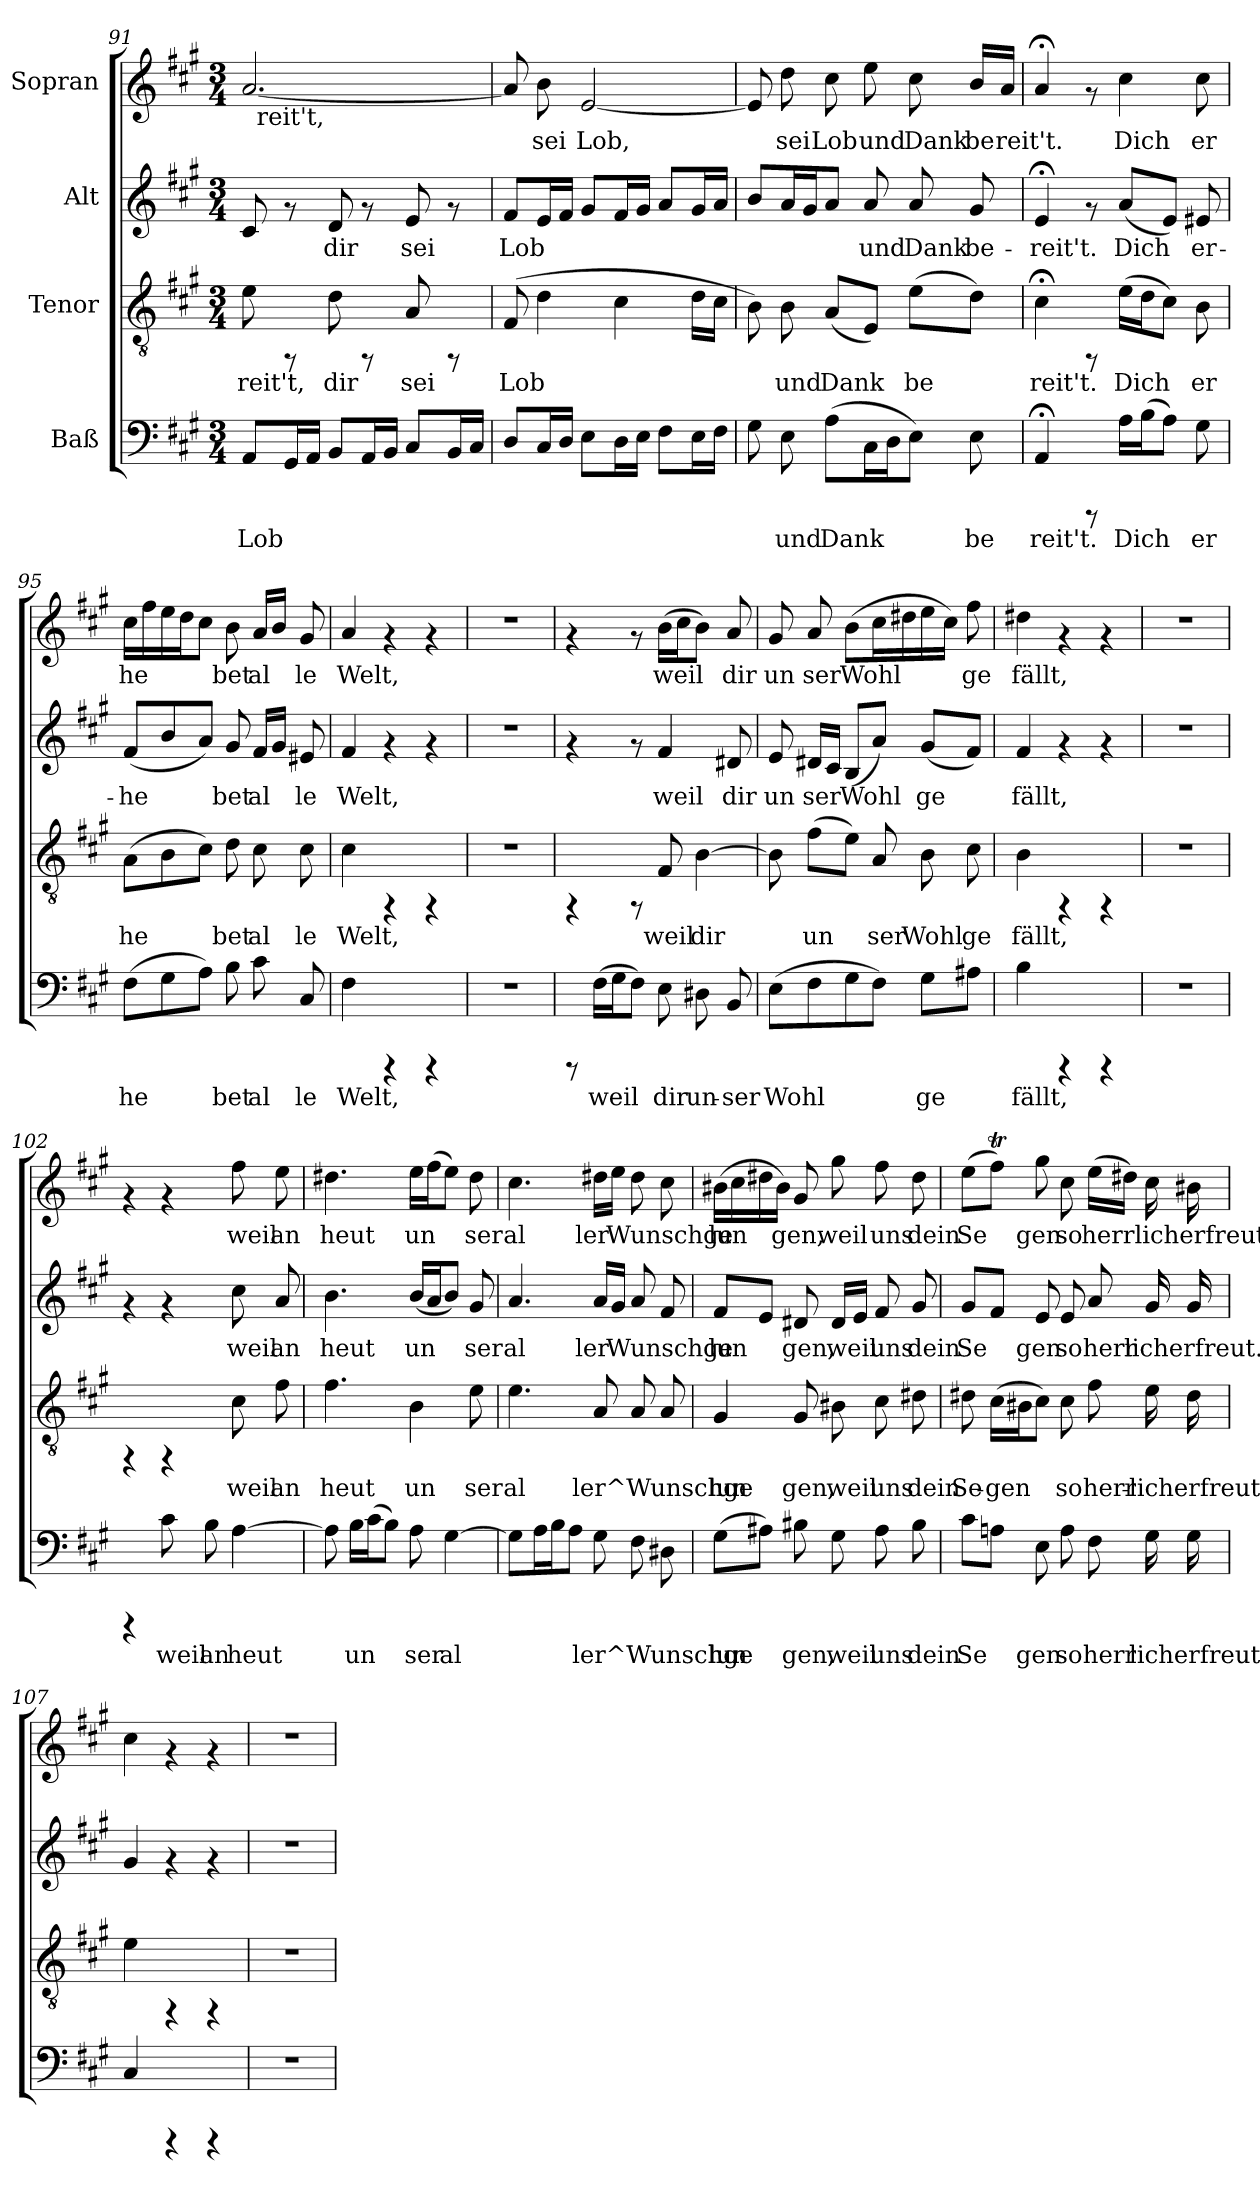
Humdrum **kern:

**kern	**text	**kern	**text	**kern	**text	**kern	**text
*part4	*part4	*part3	*part3	*part2	*part2	*part1	*part1
*staff4	*staff4	*staff3	*staff3	*staff2	*staff2	*staff1	*staff1
*I"Baß	*	*I"Tenor	*	*I"Alt	*	*I"Sopran	*
*clefF4	*	*clefGv2	*	*clefG2	*	*clefG2	*
*k[f#c#g#]	*	*k[f#c#g#]	*	*k[f#c#g#]	*	*k[f#c#g#]	*
*A:	*	*A:	*	*A:	*	*A:	*
*M3/4	*	*M3/4	*	*M3/4	*	*M3/4	*
=91	=91	=91	=91	=91	=91	=91	=91
!	!LO:LY:b	!	!LO:LY:b	!	!LO:LY:b	!	!LO:LY:b
*	*	*	*	*	*	*^	*
8AA/L	Lob	8e\	reit't,	8c#/	.	[>2.a/	32ryy	.
!	!	!	!	!	!	!	!LO:TX:b:t=reit't,	!
.	.	.	.	.	.	.	2ryy	.
!	!LO:LY:b	!	!	!	!	!	!	!
16GG#/	.	8rFF	.	8rf	.	.	.	.
!	!LO:LY:b	!	!	!	!	!	!	!
16AA/J	.	.	.	.	.	.	.	.
!	!LO:LY:b	!	!LO:LY:b	!	!LO:LY:b	!	!	!
8BB/L	.	8d\	dir	8d/	dir	.	.	.
!	!LO:LY:b	!	!	!	!	!	!	!
16AA/	.	8rFF	.	8rf	.	.	.	.
!	!LO:LY:b	!	!	!	!	!	!	!
16BB/J	.	.	.	.	.	.	.	.
!	!LO:LY:b	!	!LO:LY:b	!	!LO:LY:b	!	!	!
8C#/L	.	8A/	sei	8e/	sei	.	.	.
.	.	.	.	.	.	.	8..ryy	.
!	!LO:LY:b	!	!	!	!	!	!	!
16BB/	.	8rFF	.	8rf	.	.	.	.
!	!LO:LY:b	!	!	!	!	!	!	!
16C#/J	.	.	.	.	.	.	.	.
!!LO:PB:g=z
=92	=92	=92	=92	=92	=92	=92	=92	=92
!	!LO:LY:b	!	!LO:LY:b	!	!LO:LY:b	!	!	!LO:LY:b
*	*	*	*	*	*	*v	*v	*
8D/L	.	(>8F#/	Lob	8f#/L	Lob	8a/]	.
!	!LO:LY:b	!	!LO:LY:b	!	!LO:LY:b	!	!LO:LY:b
16C#/	.	4d\	.	16e/	.	8b\	sei
!	!LO:LY:b	!	!	!	!LO:LY:b	!	!
16D/J	.	.	.	16f#/J	.	.	.
!	!LO:LY:b	!	!	!	!LO:LY:b	!	!LO:LY:b
8E\L	.	.	.	8g#/L	.	[<2e/	Lob,
!	!LO:LY:b	!	!LO:LY:b	!	!LO:LY:b	!	!
16D\	.	4c#\	.	16f#/	.	.	.
!	!LO:LY:b	!	!	!	!LO:LY:b	!	!
16E\J	.	.	.	16g#/J	.	.	.
!	!LO:LY:b	!	!	!	!LO:LY:b	!	!
8F#\L	.	.	.	8a/L	.	.	.
!	!LO:LY:b	!	!LO:LY:b	!	!LO:LY:b	!	!
16E\	.	16d\L	.	16g#/	.	.	.
!	!LO:LY:b	!	!LO:LY:b	!	!LO:LY:b	!	!
16F#\J	.	16c#\J	.	16a/J	.	.	.
=93	=93	=93	=93	=93	=93	=93	=93
!	!LO:LY:b	!	!LO:LY:b	!	!LO:LY:b	!	!LO:LY:b
8G#\	.	8B\)	.	8b/L	.	8e/]	.
!	!LO:LY:b	!	!LO:LY:b	!	!LO:LY:b	!	!LO:LY:b
8E\	und	8B\	und	16a/	.	8dd\	sei
!	!	!	!	!	!LO:LY:b	!	!
.	.	.	.	16g#/	.	.	.
!	!LO:LY:b	!	!LO:LY:b	!	!LO:LY:b	!	!LO:LY:b
(>8A\L	Dank	(<8A/L	Dank	8a/J	.	8cc#\	Lob
!	!LO:LY:b	!	!LO:LY:b	!	!LO:LY:b	!	!LO:LY:b
16C#\	.	8E/J)	.	8a/	und	8ee\	und
!	!LO:LY:b	!	!	!	!	!	!
16D\	.	.	.	.	.	.	.
!	!LO:LY:b	!	!LO:LY:b	!	!LO:LY:b	!	!LO:LY:b
8E\J)	.	(>8e\L	be	8a/	Dank	8cc#\	Dank
!	!LO:LY:b	!	!LO:LY:b	!	!LO:LY:b	!	!LO:LY:b
8E\	be	8d\J)	.	8g#/	be-	16b/L	be
!	!	!	!	!	!	!	!LO:LY:b
.	.	.	.	.	.	16a/J	reit't.
=94	=94	=94	=94	=94	=94	=94	=94
!	!LO:LY:b	!	!LO:LY:b	!	!LO:LY:b	!	!LO:LY:b
4AA;</	reit't.	4c#;<\	reit't.	4e;</	-reit't.	4a;</	.
8rCCC	.	8rFF	.	8rf	.	8rf	.
!	!LO:LY:b	!	!LO:LY:b	!	!LO:LY:b	!	!LO:LY:b
16A\L	Dich	(>16e\L	Dich	(<8a/L	Dich	4cc#\	Dich
!	!LO:LY:b	!	!LO:LY:b	!	!	!	!
(>16B\	.	16d\	.	.	.	.	.
!	!LO:LY:b	!	!LO:LY:b	!	!LO:LY:b	!	!
8A\J)	.	8c#\J)	.	8e/J)	.	.	.
!	!LO:LY:b	!	!LO:LY:b	!	!LO:LY:b	!	!LO:LY:b
8G#\	er	8B\	er	8e#X/	er-	8cc#\	er
=95	=95	=95	=95	=95	=95	=95	=95
!	!LO:LY:b	!	!LO:LY:b	!	!LO:LY:b	!	!LO:LY:b
(>8F#\L	he	(>8A\L	he	(<8f#/L	-he-	16cc#\L	he
!	!	!	!	!	!	!	!LO:LY:b
.	.	.	.	.	.	16ff#\	.
!	!LO:LY:b	!	!LO:LY:b	!	!LO:LY:b	!	!LO:LY:b
8G#\	.	8B\	.	8b/	--	16ee\	.
!	!	!	!	!	!	!	!LO:LY:b
.	.	.	.	.	.	16dd\	.
!	!LO:LY:b	!	!LO:LY:b	!	!LO:LY:b	!	!LO:LY:b
8A\J)	.	8c#\J)	.	8a/J)	--	8cc#\J	.
!	!LO:LY:b	!	!LO:LY:b	!	!LO:LY:b	!	!LO:LY:b
8B\	bet	8d\	bet	8g#/	-bet	8b\	bet
!	!LO:LY:b	!	!LO:LY:b	!	!LO:LY:b	!	!LO:LY:b
8c#\	al	8c#\	al	16f#/L	al-	16a/L	al
!	!	!	!	!	!LO:LY:b	!	!LO:LY:b
.	.	.	.	16g#/J	--	16b/J	.
!	!LO:LY:b	!	!LO:LY:b	!	!LO:LY:b	!	!LO:LY:b
8C#/	le	8c#\	le	8e#X/	-le	8g#/	le
!!LO:LB:g=z
=96	=96	=96	=96	=96	=96	=96	=96
!	!LO:LY:b	!	!LO:LY:b	!	!LO:LY:b	!	!LO:LY:b
4F#\	Welt,	4c#\	Welt,	4f#/	Welt,	4a/	Welt,
4rCCC	.	4rFF	.	4rf	.	4rf	.
4rCCC	.	4rFF	.	4rf	.	4rf	.
=97	=97	=97	=97	=97	=97	=97	=97
2.r	.	2.r	.	2.r	.	2.r	.
=98	=98	=98	=98	=98	=98	=98	=98
8rCCC	.	4rFF	.	4rf	.	4rf	.
!	!LO:LY:b	!	!	!	!	!	!
(>16F#\L	weil	.	.	.	.	.	.
!	!LO:LY:b	!	!	!	!	!	!
16G#\	.	.	.	.	.	.	.
!	!LO:LY:b	!	!	!	!	!	!
8F#\J)	.	8rFF	.	8rf	.	8rf	.
!	!LO:LY:b	!	!LO:LY:b	!	!LO:LY:b	!	!LO:LY:b
8E\	dir	8F#/	weil	4f#/	weil	(>16b\L	weil
!	!	!	!	!	!	!	!LO:LY:b
.	.	.	.	.	.	16cc#\	.
!	!LO:LY:b	!	!LO:LY:b	!	!	!	!LO:LY:b
8D#X\	un-	[>4B\	dir	.	.	8b\J)	.
!	!LO:LY:b	!	!	!	!LO:LY:b	!	!LO:LY:b
8BB/	-ser	.	.	8d#X/	dir	8a/	dir
=99	=99	=99	=99	=99	=99	=99	=99
!	!LO:LY:b	!	!LO:LY:b	!	!LO:LY:b	!	!LO:LY:b
(>8E\L	Wohl	8B\]	.	8e/	un	8g#/	un
!	!LO:LY:b	!	!LO:LY:b	!	!LO:LY:b	!	!LO:LY:b
8F#\	.	(>8f#\L	un	16d#X/L	ser	8a/	ser
!	!	!	!	!	!LO:LY:b	!	!
.	.	.	.	16c#/J	.	.	.
!	!LO:LY:b	!	!LO:LY:b	!	!LO:LY:b	!	!LO:LY:b
8G#\	.	8e\J)	.	(<8B/L	Wohl	(>8b\L	Wohl
!	!LO:LY:b	!	!LO:LY:b	!	!LO:LY:b	!	!LO:LY:b
8F#\J)	.	8A/	ser	8a/J)	.	16cc#\	.
!	!	!	!	!	!	!	!LO:LY:b
.	.	.	.	.	.	16dd#X\	.
!	!LO:LY:b	!	!LO:LY:b	!	!LO:LY:b	!	!LO:LY:b
8G#\L	ge-	8B\	Wohl	(<8g#/L	ge	16ee\	.
!	!	!	!	!	!	!	!LO:LY:b
.	.	.	.	.	.	16cc#\J)	.
!	!LO:LY:b	!	!LO:LY:b	!	!LO:LY:b	!	!LO:LY:b
8A#X\J	--	8c#\	ge	8f#/J)	.	8ff#\	ge
=100	=100	=100	=100	=100	=100	=100	=100
!	!LO:LY:b	!	!LO:LY:b	!	!LO:LY:b	!	!LO:LY:b
4B\	-fällt,	4B\	fällt,	4f#/	fällt,	4dd#X\	fällt,
4rCCC	.	4rFF	.	4rf	.	4rf	.
4rCCC	.	4rFF	.	4rf	.	4rf	.
=101	=101	=101	=101	=101	=101	=101	=101
2.r	.	2.r	.	2.r	.	2.r	.
!!LO:PB:g=z
=102	=102	=102	=102	=102	=102	=102	=102
4rCCC	.	4rFF	.	4rf	.	4rf	.
!	!LO:LY:b	!	!	!	!	!	!
8c#\	weil	4rFF	.	4rf	.	4rf	.
!	!LO:LY:b	!	!	!	!	!	!
8B\	an	.	.	.	.	.	.
!	!LO:LY:b	!	!LO:LY:b	!	!LO:LY:b	!	!LO:LY:b
[>4A\	heut	8c#\	weil	8cc#\	weil	8ff#\	weil
!	!	!	!LO:LY:b	!	!LO:LY:b	!	!LO:LY:b
.	.	8f#\	an	8a/	an	8ee\	an
=103	=103	=103	=103	=103	=103	=103	=103
!	!LO:LY:b	!	!LO:LY:b	!	!LO:LY:b	!	!LO:LY:b
8A\]	.	4.f#\	heut	4.b\	heut	4.dd#X\	heut
!	!LO:LY:b	!	!	!	!	!	!
16B\L	un	.	.	.	.	.	.
!	!LO:LY:b	!	!	!	!	!	!
(>16c#\	.	.	.	.	.	.	.
!	!LO:LY:b	!	!	!	!	!	!
8B\J)	.	.	.	.	.	.	.
!	!LO:LY:b	!	!LO:LY:b	!	!LO:LY:b	!	!LO:LY:b
8A\	ser	4B\	un	(<16b/L	un	16ee\L	un
!	!	!	!	!	!LO:LY:b	!	!LO:LY:b
.	.	.	.	16a/	.	(>16ff#\	.
!	!LO:LY:b	!	!	!	!LO:LY:b	!	!LO:LY:b
[>4G#\	al	.	.	8b/J)	.	8ee\J)	.
!	!	!	!LO:LY:b	!	!LO:LY:b	!	!LO:LY:b
.	.	8e\	ser	8g#/	ser	8dd#\	ser
=104	=104	=104	=104	=104	=104	=104	=104
!	!LO:LY:b	!	!LO:LY:b	!	!LO:LY:b	!	!LO:LY:b
8G#\L]	.	4.e\	al	4.a/	al	4.cc#\	al
!	!LO:LY:b	!	!	!	!	!	!
16A\	.	.	.	.	.	.	.
!	!LO:LY:b	!	!	!	!	!	!
16B\	.	.	.	.	.	.	.
!	!LO:LY:b	!	!	!	!	!	!
8A\J	.	.	.	.	.	.	.
!	!LO:LY:b	!	!LO:LY:b	!	!LO:LY:b	!	!LO:LY:b
8G#\	ler^Wunschge	8A/	ler^Wunschge	16a/L	ler	16dd#X\L	ler
!	!	!	!	!	!LO:LY:b	!	!LO:LY:b
.	.	.	.	16g#/J	Wunschge	16ee\J	Wunschge
!	!LO:LY:b	!	!LO:LY:b	!	!LO:LY:b	!	!LO:LY:b
8F#\	.	8A/	.	8a/	.	8dd#\	.
!	!LO:LY:b	!	!LO:LY:b	!	!LO:LY:b	!	!LO:LY:b
8D#X\	.	8A/	.	8f#/	.	8cc#\	.
=105	=105	=105	=105	=105	=105	=105	=105
!	!LO:LY:b	!	!LO:LY:b	!	!LO:LY:b	!	!LO:LY:b
(>8G#\L	lun	4G#/	lun	8f#/L	lun	(>16b#X\L	lun
!	!	!	!	!	!	!	!LO:LY:b
.	.	.	.	.	.	16cc#\	.
!	!LO:LY:b	!	!	!	!LO:LY:b	!	!LO:LY:b
8A#X\J)	.	.	.	8e/J	.	16dd#X\	.
!	!	!	!	!	!	!	!LO:LY:b
.	.	.	.	.	.	16b#\J)	gen,
!	!LO:LY:b	!	!LO:LY:b	!	!LO:LY:b	!	!LO:LY:b
8B#X\	gen,	8G#/	gen,	8d#X/	gen,	8g#/	.
!	!LO:LY:b	!	!LO:LY:b	!	!LO:LY:b	!	!LO:LY:b
8G#\	weil	8B#X\	weil	16d#/L	weil	8gg#\	weil
!	!	!	!	!	!LO:LY:b	!	!
.	.	.	.	16e/J	.	.	.
!	!LO:LY:b	!	!LO:LY:b	!	!LO:LY:b	!	!LO:LY:b
8A#\	uns	8c#\	uns	8f#/	uns	8ff#\	uns
!	!LO:LY:b	!	!LO:LY:b	!	!LO:LY:b	!	!LO:LY:b
8B#\	dein	8d#X\	dein	8g#/	dein	8dd#\	dein
!!LO:PB:g=z
=106	=106	=106	=106	=106	=106	=106	=106
!	!LO:LY:b	!	!LO:LY:b	!	!LO:LY:b	!	!LO:LY:b
8c#\L	Se	8d#X\	Se-	8g#/L	Se	(>8ee\L	Se
!	!LO:LY:b	!	!LO:LY:b	!	!LO:LY:b	!	!LO:LY:b
8An\J	.	(>16c#\L	-gen	8f#/J	.	8ff#T\J)	.
!	!	!	!LO:LY:b	!	!	!	!
.	.	16B#X\	.	.	.	.	.
!	!LO:LY:b	!	!LO:LY:b	!	!LO:LY:b	!	!LO:LY:b
8E\	gen	8c#\J)	.	8e/	gen	8gg#\	gen
!	!LO:LY:b	!	!LO:LY:b	!	!LO:LY:b	!	!LO:LY:b
8A\	so	8c#\	so	8e/	so	8cc#\	so
!	!LO:LY:b	!	!LO:LY:b	!	!LO:LY:b	!	!LO:LY:b
8F#\	herr	8f#\	herr-	8a/	herr	(>16ee\L	herrlicherfreut.
!	!	!	!	!	!	!	!LO:LY:b
.	.	.	.	.	.	16dd#X\J)	.
!	!LO:LY:b	!	!LO:LY:b	!	!LO:LY:b	!	!LO:LY:b
16G#\	licherfreut.	16e\	-licherfreut.	16g#/	licherfreut.	16cc#\	.
!	!LO:LY:b	!	!LO:LY:b	!	!LO:LY:b	!	!LO:LY:b
16G#\	.	16d#\	.	16g#/	.	16b#X\	.
=107	=107	=107	=107	=107	=107	=107	=107
!	!LO:LY:b	!	!LO:LY:b	!	!LO:LY:b	!	!LO:LY:b
4C#/	.	4e\	.	4g#/	.	4cc#\	.
4rCCC	.	4rFF	.	4rf	.	4rf	.
4rCCC	.	4rFF	.	4rf	.	4rf	.
=108	=108	=108	=108	=108	=108	=108	=108
2.r	.	2.r	.	2.r	.	2.r	.
=	=	=	=	=	=	=	=
*-	*-	*-	*-	*-	*-	*-	*-
